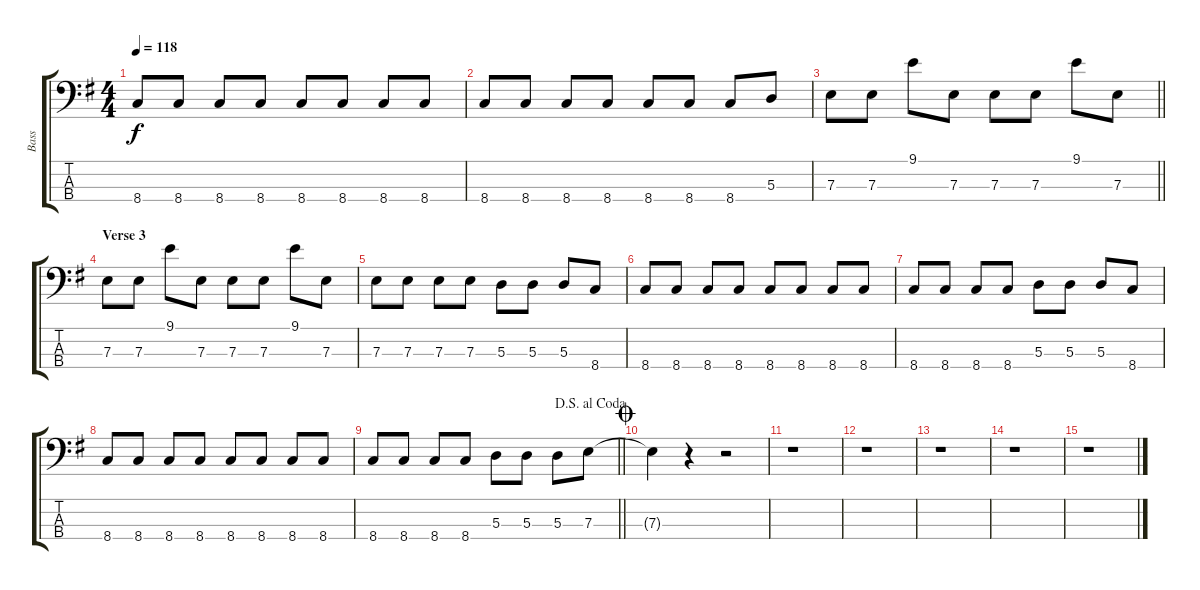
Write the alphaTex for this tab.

\track ("Bass" "Bass") {instrument electricbassfinger}
\staff {score tabs}
\tuning (G2 D2 A1 E1) {hide}
\ts (4 4)
\tempo 118
\clef f4
\ks g
8.4.8{dy f} 8.4.8 8.4.8 8.4.8 8.4.8 8.4.8 8.4.8 8.4.8 |
8.4.8 8.4.8 8.4.8 8.4.8 8.4.8 8.4.8 8.4.8 5.3.8 |
\barLineRight lightlight
7.3.8 7.3.8 9.1.8 7.3.8 7.3.8 7.3.8 9.1.8 7.3.8 |
\section ("" "Verse 3")
7.3.8 7.3.8 9.1.8 7.3.8 7.3.8 7.3.8 9.1.8 7.3.8 |
7.3.8 7.3.8 7.3.8 7.3.8 5.3.8 5.3.8 5.3.8 8.4.8 |
8.4.8 8.4.8 8.4.8 8.4.8 8.4.8 8.4.8 8.4.8 8.4.8 |
8.4.8 8.4.8 8.4.8 8.4.8 5.3.8 5.3.8 5.3.8 8.4.8 |
8.4.8 8.4.8 8.4.8 8.4.8 8.4.8 8.4.8 8.4.8 8.4.8 |
\jump dalsegnoalcoda
\barLineRight lightlight
8.4.8 8.4.8 8.4.8 8.4.8 5.3.8 5.3.8 5.3.8 7.3.8 |
\jump coda
7.3{t}.4 r.4 r.2 |
r.1 |
r.1 |
r.1 |
r.1 |
r.1
